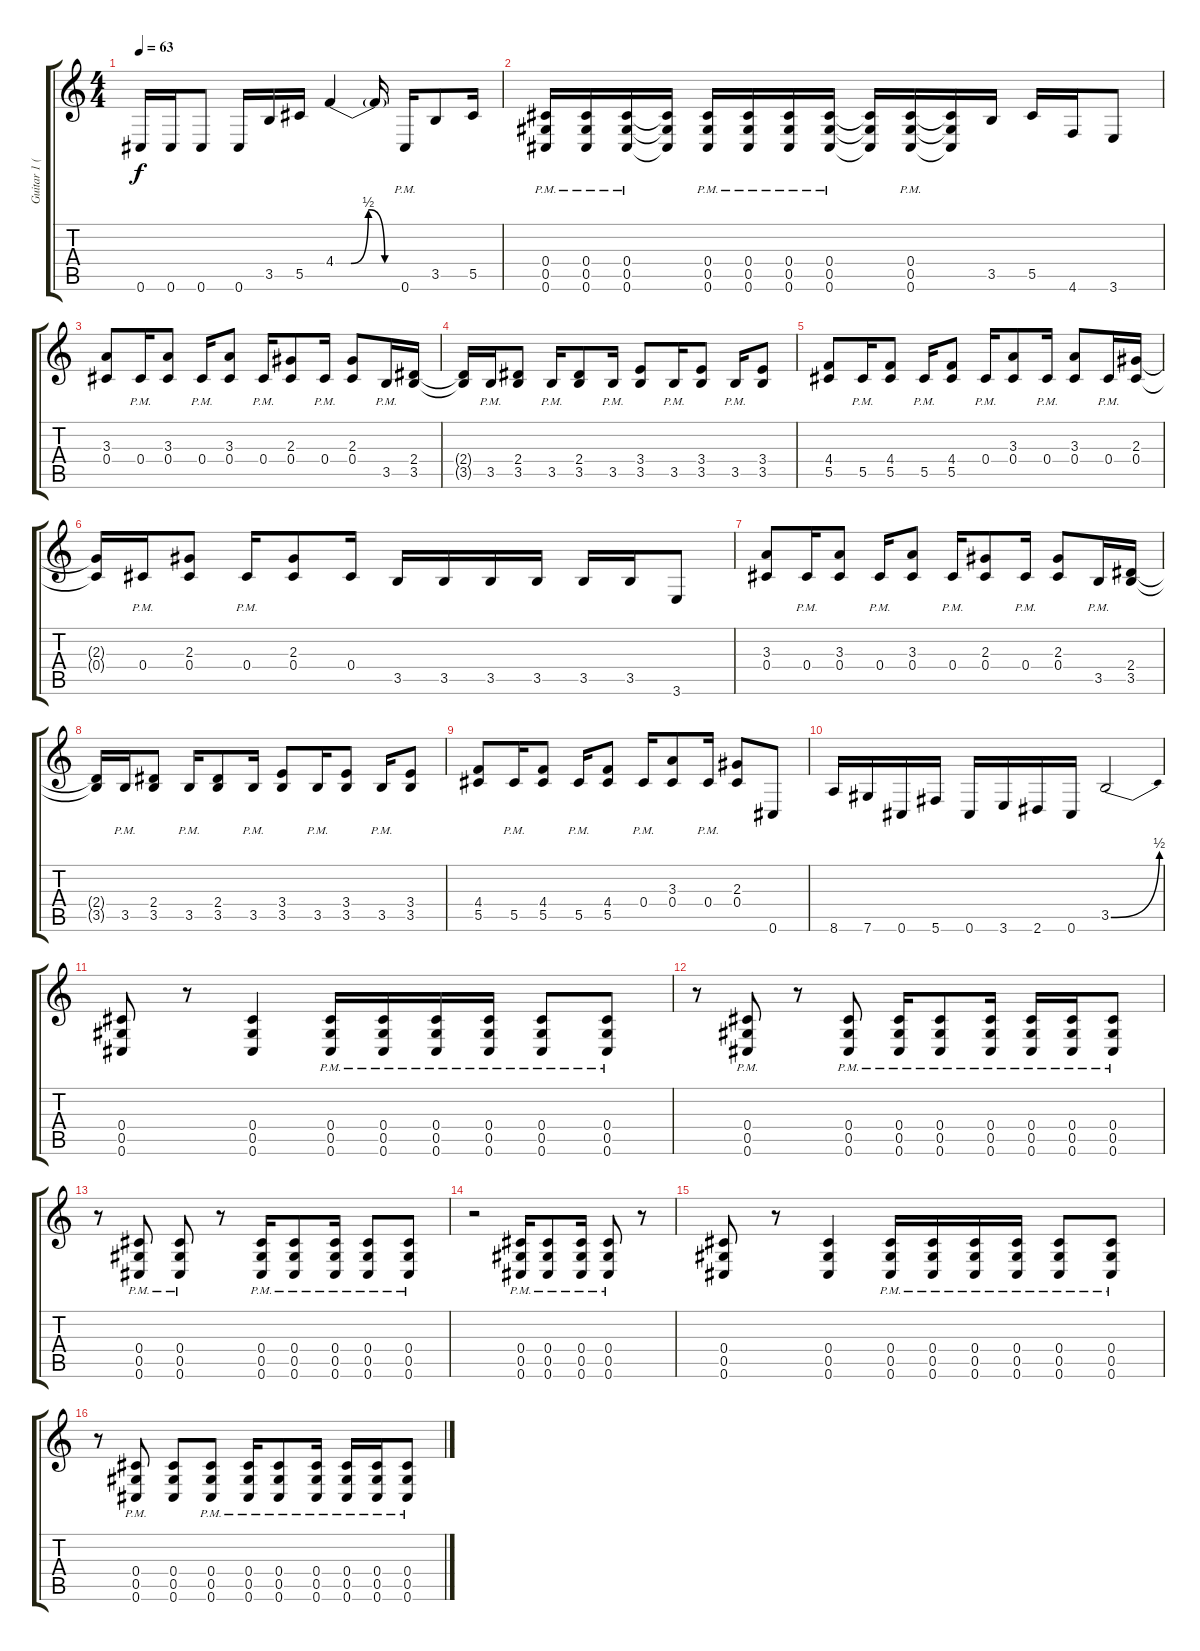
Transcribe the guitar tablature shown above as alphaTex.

\track ("Guitar 1 (Drop C#)" "Guitar 1 (") {instrument distortionguitar}
\staff {score tabs}
\tuning (Eb4 Bb3 Gb3 Db3 Ab2 Db2) {hide}
\ts (4 4)
\tempo 63
\clef g2
\ks c
0.6.16{dy f} 0.6.16 0.6.8 0.6.16 3.5.16 5.5.16 4.4{be (custom 0 0 14 0 30 2 45 0 60 0)}.4 4.4{t}.16 0.6{pm}.16 3.5.8 5.5.16 |
(0.4{pm} 0.5{pm} 0.6{pm}).16 (0.4{pm} 0.5{pm} 0.6{pm}).16 (0.4{pm} 0.5{pm} 0.6{pm}).16 (0.4{t} 0.5{t} 0.6{t}).16 (0.4{pm} 0.5{pm} 0.6{pm}).16 (0.4{pm} 0.5{pm} 0.6{pm}).16 (0.4{pm} 0.5{pm} 0.6{pm}).16 (0.4{pm} 0.5{pm} 0.6{pm}).16 (0.4{t} 0.5{t} 0.6{t}).16 (0.4{pm} 0.5{pm} 0.6{pm}).16 (0.4{t} 0.5{t} 0.6{t}).16 3.5.16 5.5.16 4.6.16 3.6.8 |
(3.3 0.4).8 0.4{pm}.16 (3.3 0.4).8 0.4{pm}.16 (3.3 0.4).8 0.4{pm}.16 (2.3 0.4).8 0.4{pm}.16 (2.3 0.4).8 3.5{pm}.16 (2.4 3.5).16 |
(2.4{t} 3.5{t}).16 3.5{pm}.16 (2.4 3.5).8 3.5{pm}.16 (2.4 3.5).8 3.5{pm}.16 (3.4 3.5).8 3.5{pm}.16 (3.4 3.5).8 3.5{pm}.16 (3.4 3.5).8 |
(4.4 5.5).8 5.5{pm}.16 (4.4 5.5).8 5.5{pm}.16 (4.4 5.5).8 0.4{pm}.16 (3.3 0.4).8 0.4{pm}.16 (3.3 0.4).8 0.4{pm}.16 (2.3 0.4).16 |
(2.3{t} 0.4{t}).16 0.4{pm}.16 (2.3 0.4).8 0.4{pm}.16 (2.3 0.4).8 0.4.16 3.5.16 3.5.16 3.5.16 3.5.16 3.5.16 3.5.16 3.6.8 |
(3.3 0.4).8 0.4{pm}.16 (3.3 0.4).8 0.4{pm}.16 (3.3 0.4).8 0.4{pm}.16 (2.3 0.4).8 0.4{pm}.16 (2.3 0.4).8 3.5{pm}.16 (2.4 3.5).16 |
(2.4{t} 3.5{t}).16 3.5{pm}.16 (2.4 3.5).8 3.5{pm}.16 (2.4 3.5).8 3.5{pm}.16 (3.4 3.5).8 3.5{pm}.16 (3.4 3.5).8 3.5{pm}.16 (3.4 3.5).8 |
(4.4 5.5).8 5.5{pm}.16 (4.4 5.5).8 5.5{pm}.16 (4.4 5.5).8 0.4{pm}.16 (3.3 0.4).8 0.4{pm}.16 (2.3 0.4).8 0.6.8 |
8.6.16 7.6.16 0.6.16 5.6.16 0.6.16 3.6.16 2.6.16 0.6.16 3.5{be (bend 0 0 60 2)}.2 |
(0.4 0.5 0.6).8 r.8 (0.4 0.5 0.6).4 (0.4{pm} 0.5{pm} 0.6{pm}).16 (0.4{pm} 0.5{pm} 0.6{pm}).16 (0.4{pm} 0.5{pm} 0.6{pm}).16 (0.4{pm} 0.5{pm} 0.6{pm}).16 (0.4{pm} 0.5{pm} 0.6{pm}).8 (0.4{pm} 0.5{pm} 0.6{pm}).8 |
r.8 (0.4{pm} 0.5{pm} 0.6{pm}).8 r.8 (0.4{pm} 0.5{pm} 0.6{pm}).8 (0.4{pm} 0.5{pm} 0.6{pm}).16 (0.4{pm} 0.5{pm} 0.6{pm}).8 (0.4{pm} 0.5{pm} 0.6{pm}).16 (0.4{pm} 0.5{pm} 0.6{pm}).16 (0.4{pm} 0.5{pm} 0.6{pm}).16 (0.4{pm} 0.5{pm} 0.6{pm}).8 |
r.8 (0.4{pm} 0.5{pm} 0.6{pm}).8 (0.4{pm} 0.5{pm} 0.6{pm}).8 r.8 (0.4{pm} 0.5{pm} 0.6{pm}).16 (0.4{pm} 0.5{pm} 0.6{pm}).8 (0.4{pm} 0.5{pm} 0.6{pm}).16 (0.4{pm} 0.5{pm} 0.6{pm}).8 (0.4{pm} 0.5{pm} 0.6{pm}).8 |
r.2 (0.4{pm} 0.5{pm} 0.6{pm}).16 (0.4{pm} 0.5{pm} 0.6{pm}).8 (0.4{pm} 0.5{pm} 0.6{pm}).16 (0.4{pm} 0.5{pm} 0.6{pm}).8 r.8 |
(0.4 0.5 0.6).8 r.8 (0.4 0.5 0.6).4 (0.4{pm} 0.5{pm} 0.6{pm}).16 (0.4{pm} 0.5{pm} 0.6{pm}).16 (0.4{pm} 0.5{pm} 0.6{pm}).16 (0.4{pm} 0.5{pm} 0.6{pm}).16 (0.4{pm} 0.5{pm} 0.6{pm}).8 (0.4{pm} 0.5{pm} 0.6{pm}).8 |
r.8 (0.4{pm} 0.5{pm} 0.6{pm}).8 (0.4 0.5 0.6).8 (0.4{pm} 0.5{pm} 0.6{pm}).8 (0.4{pm} 0.5{pm} 0.6{pm}).16 (0.4{pm} 0.5{pm} 0.6{pm}).8 (0.4{pm} 0.5{pm} 0.6{pm}).16 (0.4{pm} 0.5{pm} 0.6{pm}).16 (0.4{pm} 0.5{pm} 0.6{pm}).16 (0.4{pm} 0.5{pm} 0.6{pm}).8
